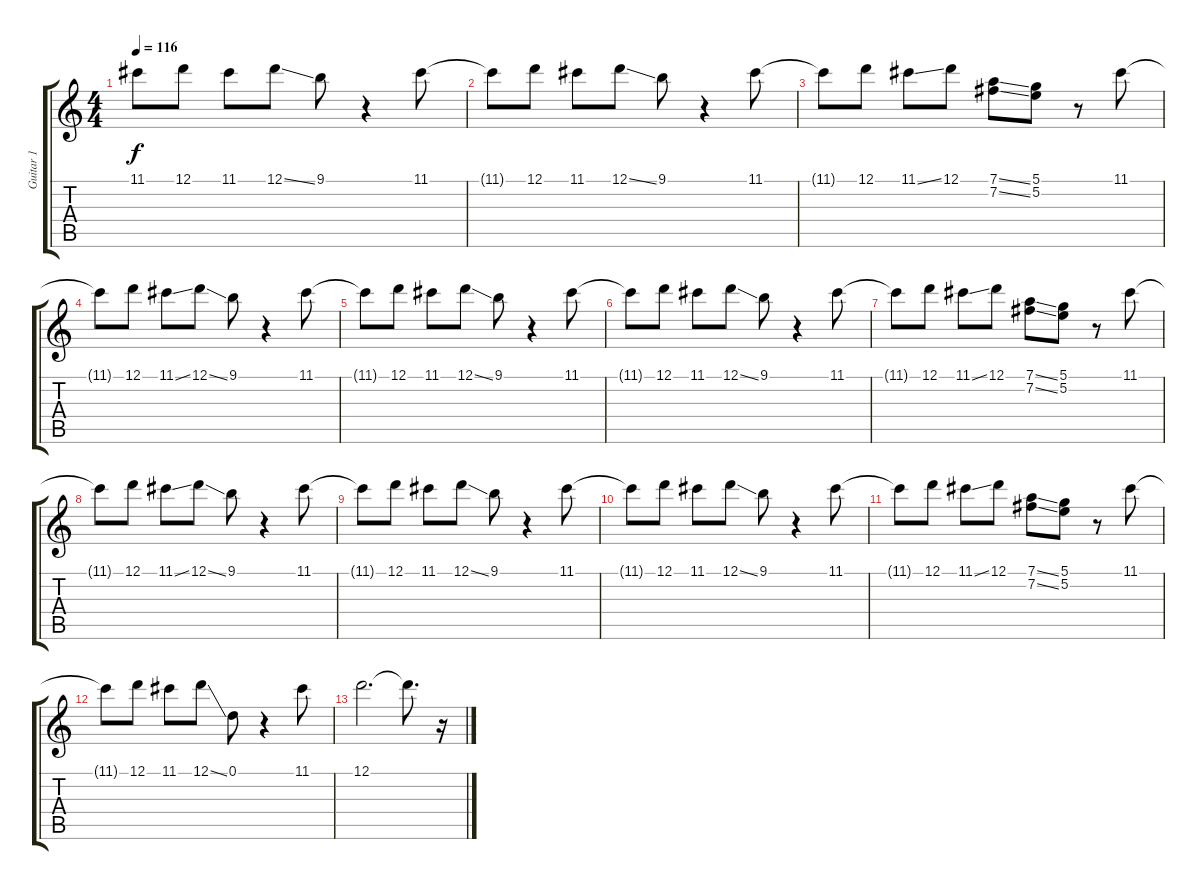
\track ("Guitar 1" "Guitar 1") {instrument distortionguitar}
\staff {score tabs}
\tuning (D4 B3 G3 D3 G2 D2) {hide}
\ts (4 4)
\tempo 116
\clef g2
\ks c
11.1{t}.8{dy f} 12.1.8 11.1.8 12.1{ss}.8 9.1.8 r.4 11.1.8 |
11.1{t}.8 12.1.8 11.1.8 12.1{ss}.8 9.1.8 r.4 11.1.8 |
11.1{t}.8 12.1.8 11.1{ss}.8 12.1.8 (7.1{ss} 7.2{ss}).8 (5.1 5.2).8 r.8 11.1.8 |
11.1{t}.8 12.1.8 11.1{ss}.8 12.1{ss}.8 9.1.8 r.4 11.1.8 |
11.1{t}.8 12.1.8 11.1.8 12.1{ss}.8 9.1.8 r.4 11.1.8 |
11.1{t}.8 12.1.8 11.1.8 12.1{ss}.8 9.1.8 r.4 11.1.8 |
11.1{t}.8 12.1.8 11.1{ss}.8 12.1.8 (7.1{ss} 7.2{ss}).8 (5.1 5.2).8 r.8 11.1.8 |
11.1{t}.8 12.1.8 11.1{ss}.8 12.1{ss}.8 9.1.8 r.4 11.1.8 |
11.1{t}.8 12.1.8 11.1.8 12.1{ss}.8 9.1.8 r.4 11.1.8 |
11.1{t}.8 12.1.8 11.1.8 12.1{ss}.8 9.1.8 r.4 11.1.8 |
11.1{t}.8 12.1.8 11.1{ss}.8 12.1.8 (7.1{ss} 7.2{ss}).8 (5.1 5.2).8 r.8 11.1.8 |
11.1{t}.8 12.1.8 11.1.8 12.1{ss}.8 0.1.8 r.4 11.1.8 |
12.1.2{d} 12.1{t}.8{d} r.16
